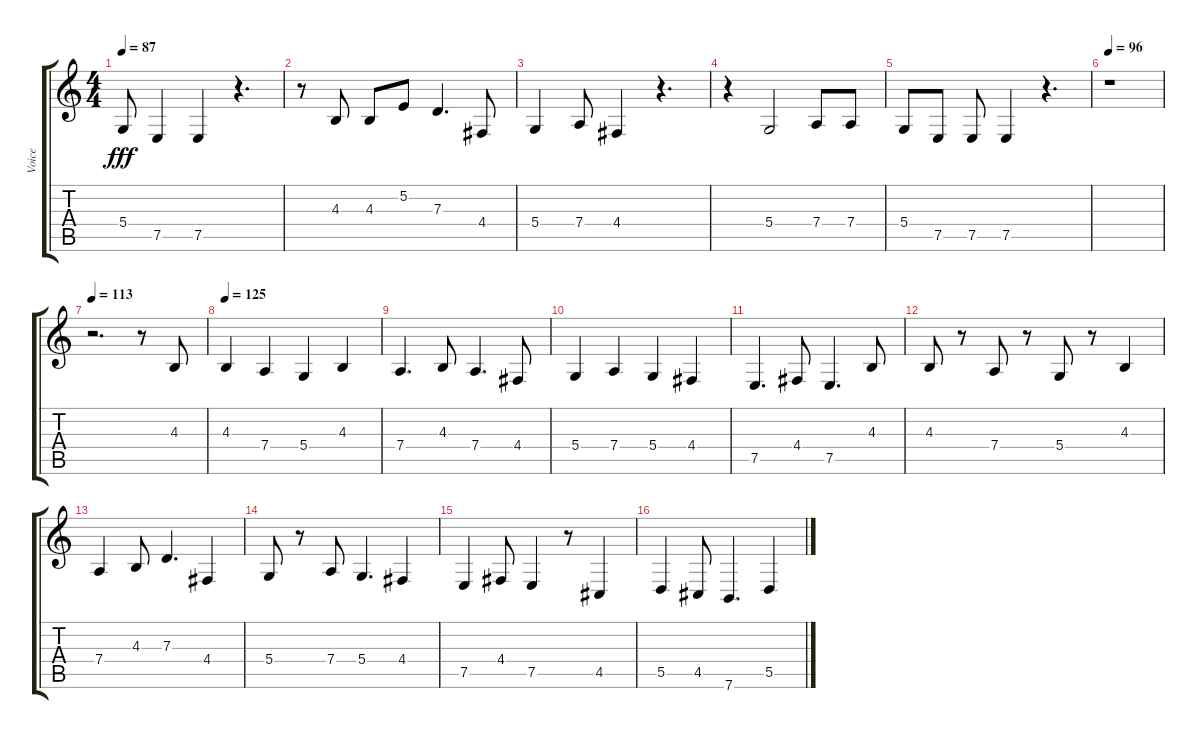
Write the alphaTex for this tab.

\track ("Voice" "Voice") {instrument shakuhachi}
\staff {score tabs}
\tuning (E4 B3 G3 D3 A2 E2) {hide}
\ts (4 4)
\tempo 87
\clef g2
\ks c
5.4.8{dy fff} 7.5.4 7.5.4 r.4{d} |
r.8 4.3.8 4.3.8 5.2.8 7.3.4{d} 4.4.8 |
5.4.4 7.4.8 4.4.4 r.4{d} |
r.4 5.4.2 7.4.8 7.4.8 |
5.4.8 7.5.8 7.5.8 7.5.4 r.4{d} |
\tempo 96
r.1 |
\tempo 113
r.2{d} r.8 4.3.8 |
\tempo 125
4.3.4 7.4.4 5.4.4 4.3.4 |
7.4.4{d} 4.3.8 7.4.4{d} 4.4.8 |
5.4.4 7.4.4 5.4.4 4.4.4 |
7.5.4{d} 4.4.8 7.5.4{d} 4.3.8 |
4.3.8 r.8 7.4.8 r.8 5.4.8 r.8 4.3.4 |
7.4.4 4.3.8 7.3.4{d} 4.4.4 |
5.4.8 r.8 7.4.8 5.4.4{d} 4.4.4 |
7.5.4 4.4.8 7.5.4 r.8 4.5.4 |
5.5.4 4.5.8 7.6.4{d} 5.5.4
